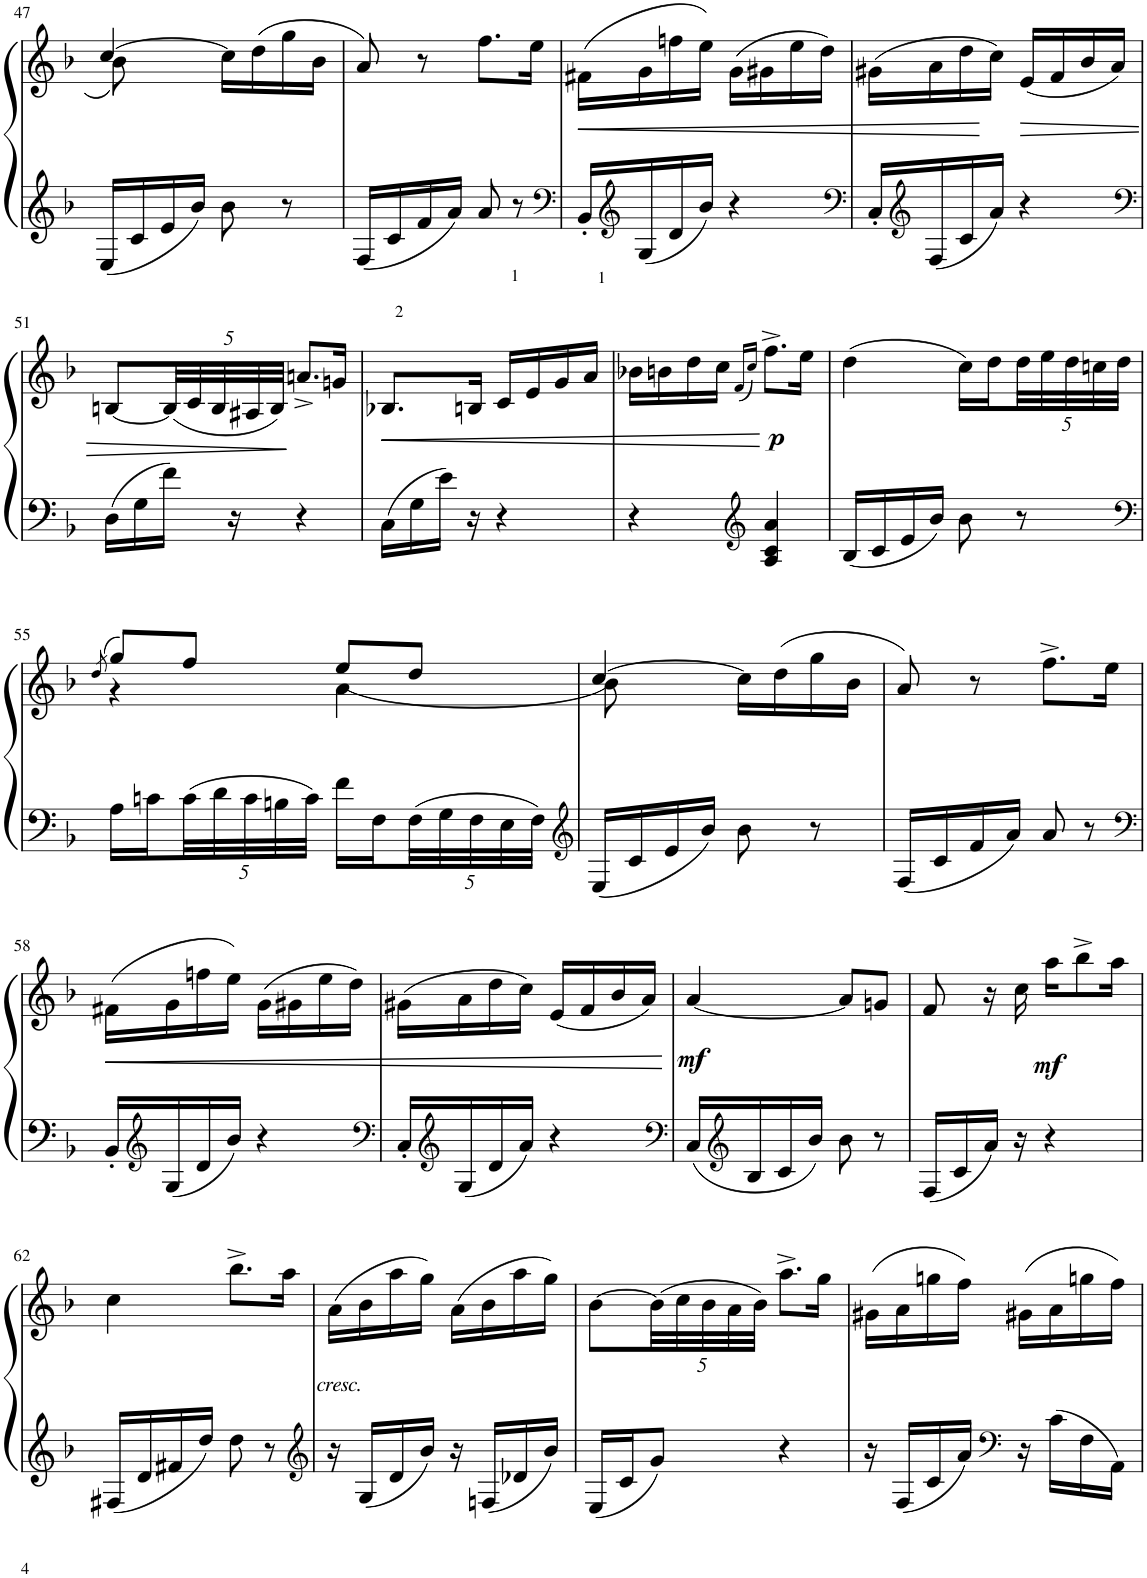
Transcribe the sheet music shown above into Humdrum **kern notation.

**kern	**kern	**dynam
*part1	*part1	*part1
*staff2	*staff1	*staff1/2
*I"Piano	*	*
*I'Pno	*	*
!!LO:PB:g=z
*clefG2	*clefG2	*
*k[b-]	*k[b-]	*
*M2/4	*M2/4	*
=47	=47	=47
*	*^	*
16E/LL	[4cc/	8b-\	.
16c/	.	.	.
16e/	.	8ryy	.
16b-/JJ	.	.	.
8b-\	16cc\LL]	4ryy	.
.	(16dd\	.	.
8r	16gg\	.	.
.	16b-\JJ	.	.
*	*v	*v	*
=48	=48	=48
16F/LL	8a/)	.
16c/	.	.
16f/	8r	.
16a/JJ	.	.
8a/	8.ff\L	.
8r	.	.
.	16ee\Jk	.
=49	=49	=49
*clefF4	*	*
!	!	!LO:HP:b
16BB-'/LL	(16f#X\LL	<
*clefG2	*	*
16G/	16g\	.
16d/	16ffn\	.
16b-/JJ	16ee\JJ)	.
4r	(16g\LL	.
.	16g#X\	.
.	16ee\	.
.	16dd\JJ)	.
=50	=50	=50
*clefF4	*	*
16C'/LL	(16g#X\LL	.
*clefG2	*	*
16F/	16a\	.
16c/	16dd\	.
16a/JJ	16cc\JJ)	[
!	!	!LO:HP:b
4r	(16e/LL	>
.	16f/	.
.	16b-/	.
.	16a/JJ)	.
!!LO:LB:g=z
=51	=51	=51
*clefF4	*	*
16D\LL	[8Bn/L	.
16G\	.	.
*	*Xbrackettup	*
16f\JJ	(40B/LL]	.
.	40c/	.
.	40B/	.
16r	.	.
.	40A#X/	.
.	40B/JJJ)	.
4r	8.an^/L	]
.	16gn/Jk	.
=52	=52	=52
!	!	!LO:HP:b
16C\LL	8.B-X/L	<
16G\	.	.
16e\JJ	.	.
16r	16Bn/Jk	.
4r	16c/LL	.
.	16e/	.
.	16g/	.
.	16a/JJ	.
=53	=53	=53
4r	16b-X\LL	.
.	16bn\	.
.	16dd\	.
.	16cc\JJ	.
*clefG2	*	*
.	(16qf/LL	.
.	16qcc/JJ)	.
!	!	!LO:DY:n=1:b
4A/ 4c/ 4a/	8.ff^\L	[ p
.	16ee\Jk	.
=54	=54	=54
16B-/LL	(4dd\	.
16c/	.	.
16e/	.	.
16b-/JJ	.	.
8b-\	16cc\LL)	.
.	16dd\	.
8r	40dd\L	.
.	40ee\	.
.	40dd\	.
.	40ccn\	.
.	40dd\JJJ	.
!!LO:LB:g=z
=55	=55	=55
*clefF4	*	*
.	(8qdd/	.
*	*^	*
16A\LL	8gg/L)	4r	.
16cn\	.	.	.
*Xbrackettup	*	*	*
40c\L	8ff/J	.	.
40d\	.	.	.
40c\	.	.	.
40Bn\	.	.	.
40c\JJJ	.	.	.
16f\LL	8ee/L	(4a\	.
16F\	.	.	.
40F\L	8dd/J	.	.
40G\	.	.	.
40F\	.	.	.
40E\	.	.	.
40F\JJJ	.	.	.
=56	=56	=56	=56
*clefG2	*	*	*
16E/LL	[4cc/	8b-\)	.
16c/	.	.	.
16e/	.	8ryy	.
16b-/JJ	.	.	.
8b-\	16cc\LL]	4ryy	.
.	(16dd\	.	.
8r	16gg\	.	.
.	16b-\JJ	.	.
*	*v	*v	*
=57	=57	=57
16F/LL	8a/)	.
16c/	.	.
16f/	8r	.
16a/JJ	.	.
8a/	8.ff^\L	.
8r	.	.
.	16ee\Jk	.
!!LO:LB:g=z
=58	=58	=58
*clefF4	*	*
!	!	!LO:HP:b
16BB-'/LL	(16f#X\LL	<
*clefG2	*	*
16G/	16g\	.
16d/	16ffn\	.
16b-/JJ	16ee\JJ)	.
4r	(16g\LL	.
.	16g#X\	.
.	16ee\	.
.	16dd\JJ)	.
=59	=59	=59
*clefF4	*	*
16C'/LL	(16g#X\LL	.
*clefG2	*	*
16G/	16a\	.
16d/	16dd\	.
16a/JJ	16cc\JJ)	.
4r	(16e/LL	.
.	16f/	.
.	16b-/	.
.	16a/JJ)	.
.	.	[
=60	=60	=60
*clefF4	*	*
!	!	!LO:DY:b
16C/LL	[4a/	mf
*clefG2	*	*
16B-/	.	.
16c/	.	.
16b-/JJ	.	.
8b-\	8a/L]	.
8r	8gn/J	.
=61	=61	=61
16F/LL	8f/	.
16c/	.	.
16a/JJ	16r	.
16r	16cc\	.
!	!	!LO:DY:b
4r	16aa\KL	mf
.	8bb-^\	.
.	16aa\Jk	.
!!LO:LB:g=z
=62	=62	=62
16F#X/LL	4cc\	.
16d/	.	.
16f#X/	.	.
16dd/JJ	.	.
8dd\	8.bb-^\L	.
8r	.	.
.	16aa\Jk	.
=63	=63	=63
*clefG2	*	*
!	!	!LO:DY:b
16r	(16a\LL	other-dynamics
16G/LL	16b-\	.
16d/	16aa\	.
16b-/JJ	16gg\JJ)	.
16r	(16a\LL	.
16Fn/LL	16b-\	.
16d-X/	16aa\	.
16b-/JJ	16gg\JJ)	.
=64	=64	=64
16E/LL	[8b-\L	.
16c/J	.	.
8g/J	(40b-\LL]	.
.	40cc\	.
.	40b-\	.
.	40a\	.
.	40b-\JJJ)	.
4r	8.aa^\L	.
.	16gg\Jk	.
=65	=65	=65
16r	(16g#X\LL	.
16F/LL	16a\	.
16c/	16ggn\	.
16a/JJ	16ff\JJ)	.
*clefF4	*	*
16r	(16g#X\LL	.
16c\LL	16a\	.
16F\	16ggn\	.
16AA\JJ	16ff\JJ)	.
=	=	=
*-	*-	*-
